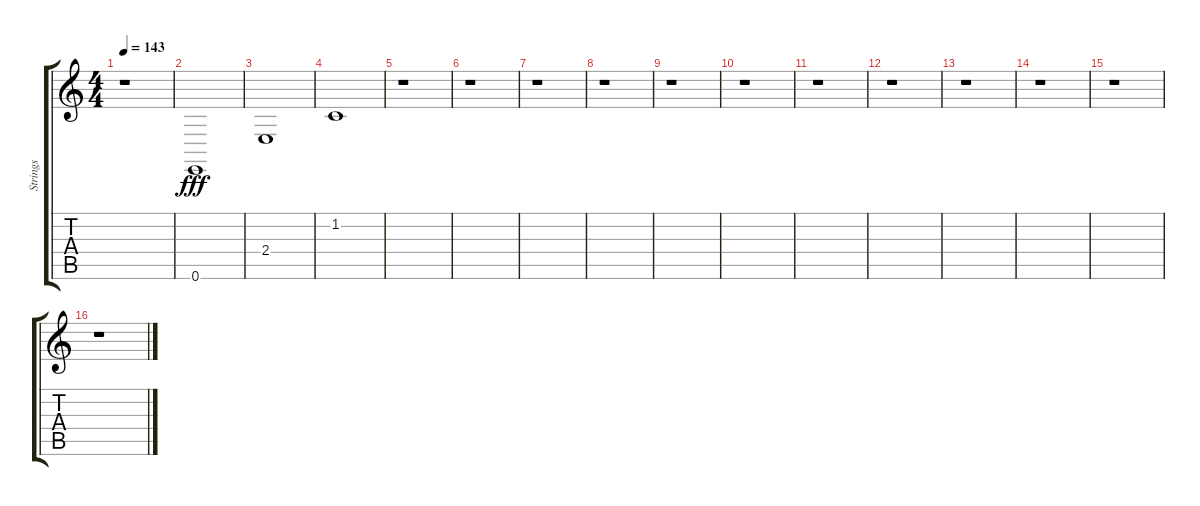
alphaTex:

\track ("Strings" "Strings") {instrument stringensemble2}
\staff {score tabs}
\tuning (E4 B3 G3 D3 A2 E2) {hide}
\ts (4 4)
\tempo 143
\clef g2
\ks c
r.1{dy fff instrument stringensemble2} |
0.6.1 |
2.4.1 |
1.2.1 |
r.1 |
r.1 |
r.1 |
r.1 |
r.1 |
r.1 |
r.1 |
r.1 |
r.1 |
r.1 |
r.1 |
r.1
